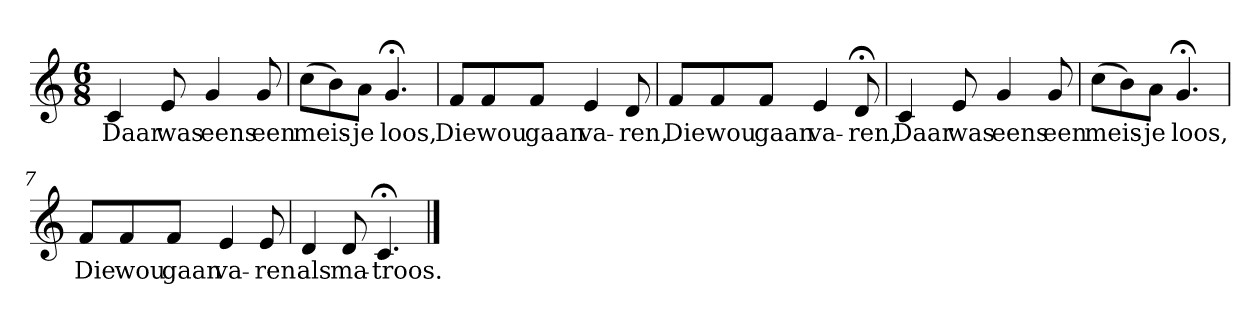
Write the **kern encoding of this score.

**kern	**text
*part1	*part1
*staff1	*staff1
*k[]	*
*C:	*
*M6/8	*
*MM120	*
=1	=1
4c	Daar
8e	was
4g	eens
8g	een
=2	=2
(8ccL	meis-
8b)	.
8aJ	-je
4.g;<	loos,
=3	=3
8fL	Die
8f	wou
8fJ	gaan
4e	va-
8d	-ren,
=4	=4
8fL	Die
8f	wou
8fJ	gaan
4e	va-
8d;<	-ren,
=5	=5
4c	Daar
8e	was
4g	eens
8g	een
=6	=6
(8ccL	meis-
8b)	.
8aJ	-je
4.g;<	loos,
=7	=7
8fL	Die
8f	wou
8fJ	gaan
4e	va-
8e	-ren
=8	=8
4d	als
8d	ma-
4.c;<	-troos.
==	==
*-	*-
